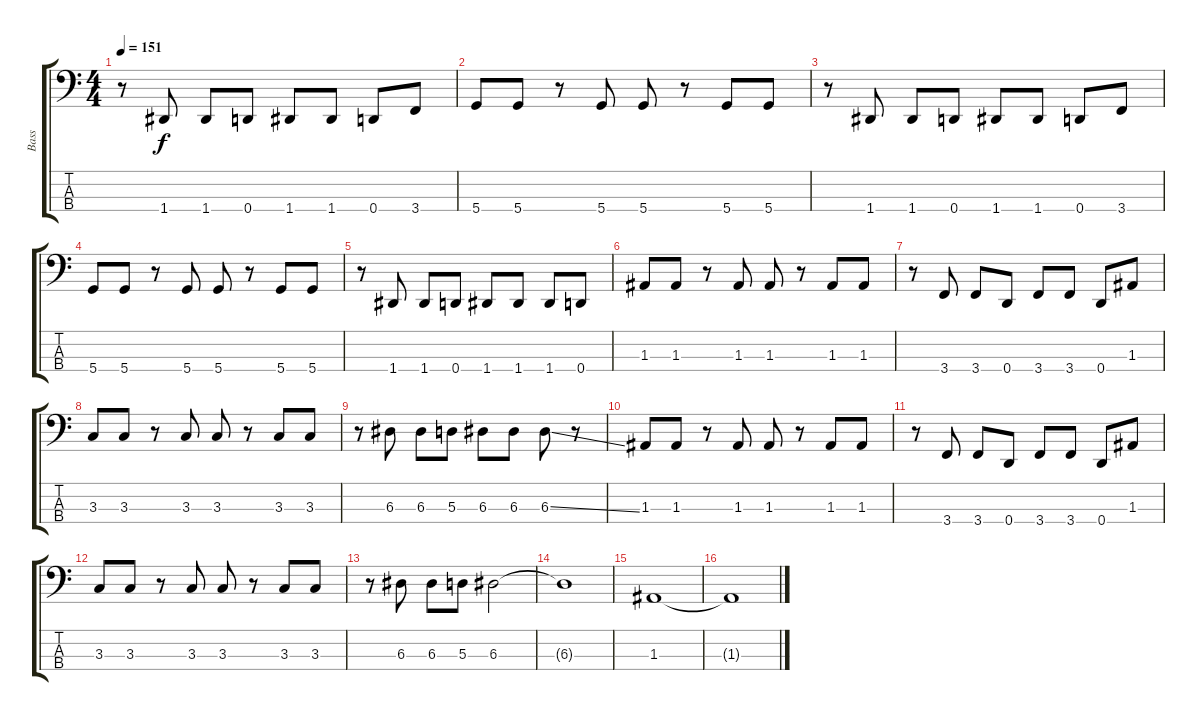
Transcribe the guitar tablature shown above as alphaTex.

\track ("Bass" "Bass") {instrument electricbassfinger}
\staff {score tabs}
\tuning (G2 D2 A1 D1) {hide}
\ts (4 4)
\tempo 151
\clef f4
\ks c
r.8{dy f} 1.4.8 1.4.8 0.4.8 1.4.8 1.4.8 0.4.8 3.4.8 |
5.4.8 5.4.8 r.8 5.4.8 5.4.8 r.8 5.4.8 5.4.8 |
r.8 1.4.8 1.4.8 0.4.8 1.4.8 1.4.8 0.4.8 3.4.8 |
5.4.8 5.4.8 r.8 5.4.8 5.4.8 r.8 5.4.8 5.4.8 |
r.8 1.4.8 1.4.8 0.4.8 1.4.8 1.4.8 1.4.8 0.4.8 |
1.3.8 1.3.8 r.8 1.3.8 1.3.8 r.8 1.3.8 1.3.8 |
r.8 3.4.8 3.4.8 0.4.8 3.4.8 3.4.8 0.4.8 1.3.8 |
3.3.8 3.3.8 r.8 3.3.8 3.3.8 r.8 3.3.8 3.3.8 |
r.8 6.3.8 6.3.8 5.3.8 6.3.8 6.3.8 6.3{ss}.8 r.8 |
1.3.8 1.3.8 r.8 1.3.8 1.3.8 r.8 1.3.8 1.3.8 |
r.8 3.4.8 3.4.8 0.4.8 3.4.8 3.4.8 0.4.8 1.3.8 |
3.3.8 3.3.8 r.8 3.3.8 3.3.8 r.8 3.3.8 3.3.8 |
r.8 6.3.8 6.3.8 5.3.8 6.3.2 |
6.3{t}.1 |
1.3.1 |
1.3{t}.1
